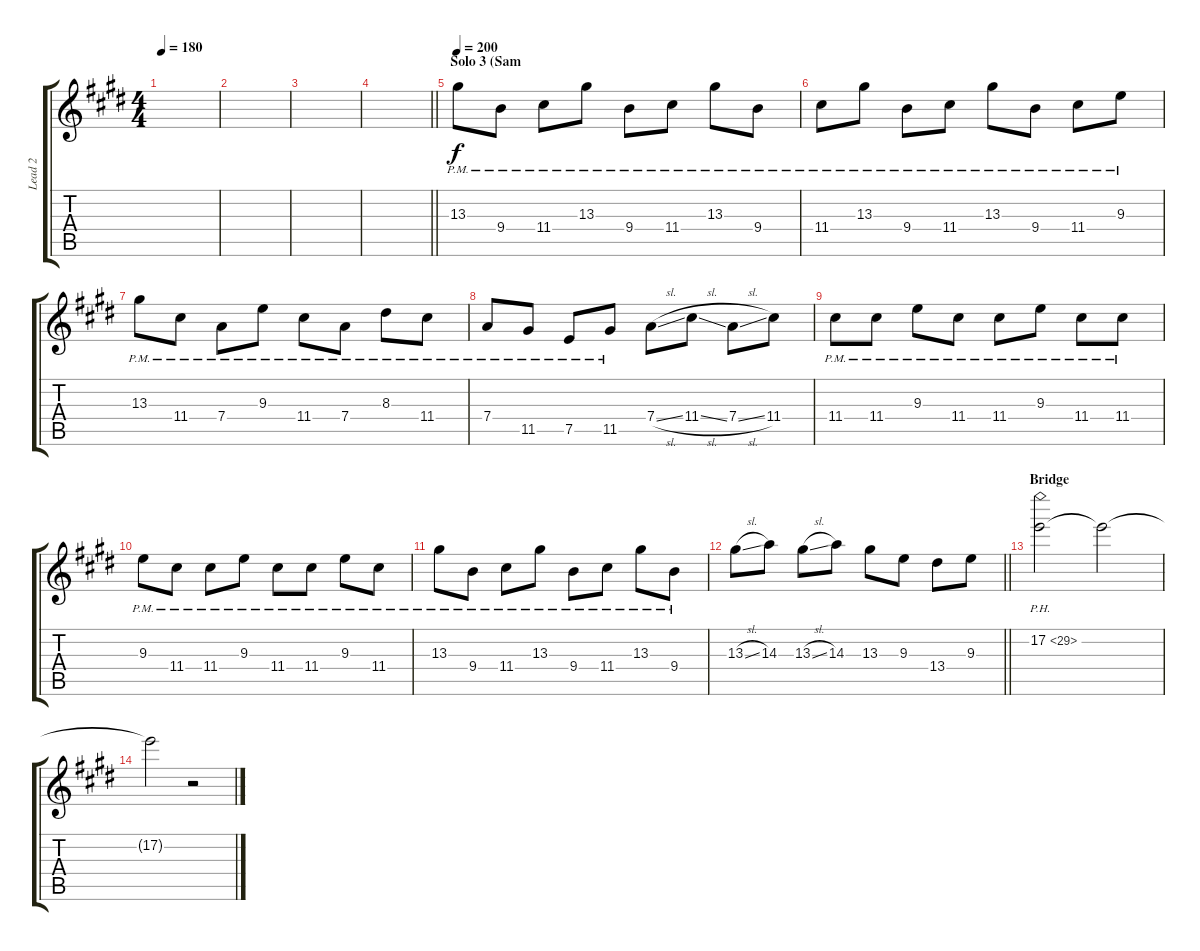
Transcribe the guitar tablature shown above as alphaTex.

\track ("Lead 2" "Lead 2") {instrument distortionguitar}
\staff {score tabs}
\tuning (E4 B3 G3 D3 A2 E2) {hide}
\ts (4 4)
\tempo 180
\clef g2
\ks c#minor
|
|
|
\barLineRight lightlight
|
\section ("" "Solo 3 (Sam")
\tempo 200
13.3{pm}.8 9.4{pm}.8 11.4{pm}.8 13.3{pm}.8 9.4{pm}.8 11.4{pm}.8 13.3{pm}.8 9.4{pm}.8 |
11.4{pm}.8 13.3{pm}.8 9.4{pm}.8 11.4{pm}.8 13.3{pm}.8 9.4{pm}.8 11.4{pm}.8 9.3{pm}.8 |
13.3{pm}.8 11.4{pm}.8 7.4{pm}.8 9.3{pm}.8 11.4{pm}.8 7.4{pm}.8 8.3{pm}.8 11.4{pm}.8 |
7.4{pm}.8 11.5{pm}.8 7.5{pm}.8 11.5{pm}.8 7.4{sl}.8 11.4{sl}.8 7.4{sl}.8 11.4.8 |
11.4{pm}.8 11.4{pm}.8 9.3{pm}.8 11.4{pm}.8 11.4{pm}.8 9.3{pm}.8 11.4{pm}.8 11.4{pm}.8 |
9.3{pm}.8 11.4{pm}.8 11.4{pm}.8 9.3{pm}.8 11.4{pm}.8 11.4{pm}.8 9.3{pm}.8 11.4{pm}.8 |
13.3{pm}.8 9.4{pm}.8 11.4{pm}.8 13.3{pm}.8 9.4{pm}.8 11.4{pm}.8 13.3{pm}.8 9.4{pm}.8 |
\barLineRight lightlight
13.3{sl}.8 14.3.8 13.3{sl}.8 14.3.8 13.3.8 9.3.8 13.4.8 9.3.8 |
\section ("" "Bridge")
17.2{ph 12}.2 17.2{t}.2{volume 0} |
17.2{t}.2 r.2
